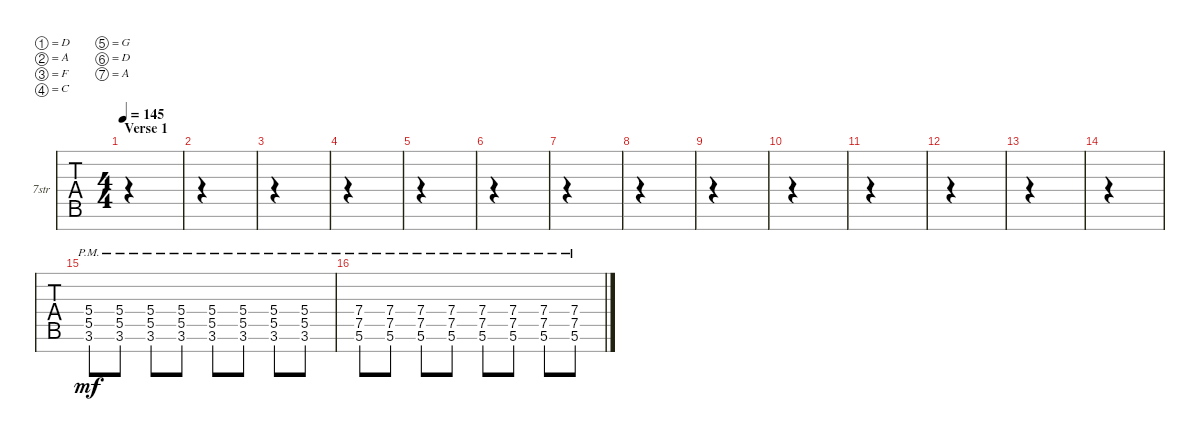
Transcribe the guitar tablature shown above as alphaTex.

\bracketExtendMode groupsimilarinstruments
\firstSystemTrackNameOrientation horizontal
\otherSystemsTrackNameOrientation horizontal
\track ("7str" "7str") {solo instrument overdrivenguitar}
\staff {tabs}
\tuning (D4 A3 F3 C3 G2 D2 A1)
\ts (4 4)
\section ("" "Verse 1")
\tempo 145
\clef g2
\scale
0.783248
\ks c
|
\scale
0.983787 |
\scale
0.835075 |
\scale
0.835075 |
\scale
0.764517 |
\scale
0.766439 |
\scale
1.67015 |
\scale
1.34748 |
\scale
0.748693 |
\scale
0.995226 |
\scale
0.823635 |
\scale
0.835075 |
\scale
0.765793 |
\scale
0.789317 |
\scale
1.67015 (3.6{pm} 5.5{pm} 5.4{pm}).8{dy mf} (3.6{pm} 5.5{pm} 5.4{pm}).8 (3.6{pm} 5.5{pm} 5.4{pm}).8 (3.6{pm} 5.5{pm} 5.4{pm}).8 (3.6{pm} 5.5{pm} 5.4{pm}).8 (3.6{pm} 5.5{pm} 5.4{pm}).8 (3.6{pm} 5.5{pm} 5.4{pm}).8 (3.6{pm} 5.5{pm} 5.4{pm}).8 |
\scale
1.36315 (5.6{pm} 7.5{pm} 7.4{pm}).8 (5.6{pm} 7.5{pm} 7.4{pm}).8 (5.6{pm} 7.5{pm} 7.4{pm}).8 (5.6{pm} 7.5{pm} 7.4{pm}).8 (5.6{pm} 7.5{pm} 7.4{pm}).8 (5.6{pm} 7.5{pm} 7.4{pm}).8 (5.6{pm} 7.5{pm} 7.4{pm}).8 (5.6{pm} 7.5{pm} 7.4{pm}).8
